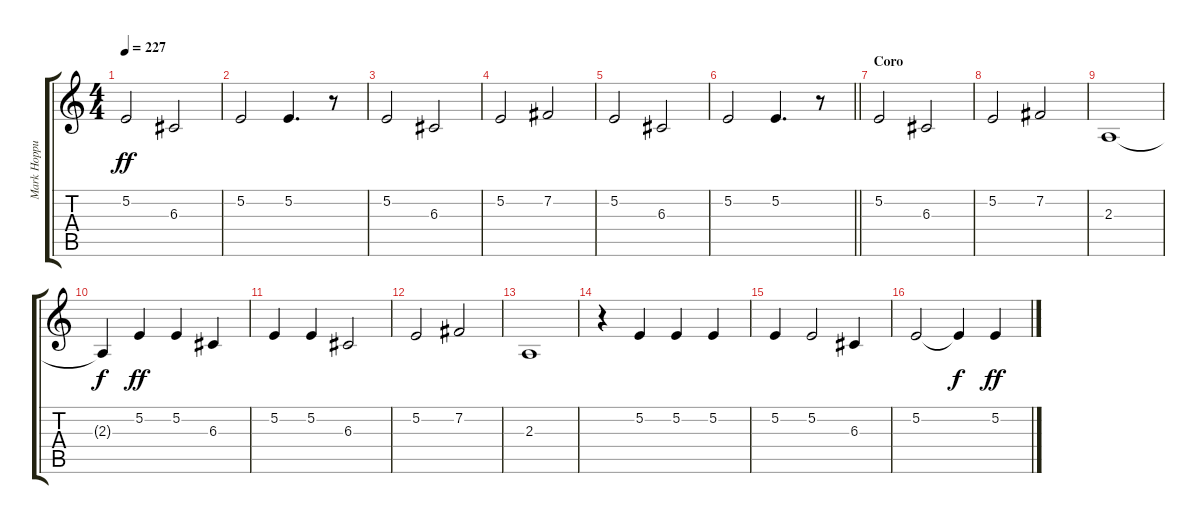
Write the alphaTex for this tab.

\track ("Mark Hoppus - Vocals" "Mark Hoppu") {instrument tenorsax}
\staff {score tabs}
\tuning (E4 B3 G3 D3 A2 E2) {hide}
\ts (4 4)
\tempo 227
\clef g2
\ks c
5.2.2{dy ff} 6.3.2 |
5.2.2 5.2.4{d} r.8 |
5.2.2 6.3.2 |
5.2.2 7.2.2 |
5.2.2 6.3.2 |
\barLineRight lightlight
5.2.2 5.2.4{d} r.8 |
\section ("" "Coro")
5.2.2 6.3.2 |
5.2.2 7.2.2 |
2.3.1 |
2.3{t}.4{dy f} 5.2.4{dy ff} 5.2.4 6.3.4 |
5.2.4 5.2.4 6.3.2 |
5.2.2 7.2.2 |
2.3.1 |
r.4 5.2.4 5.2.4 5.2.4 |
5.2.4 5.2.2 6.3.4 |
5.2.2 5.2{t}.4{dy f} 5.2.4{dy ff}
